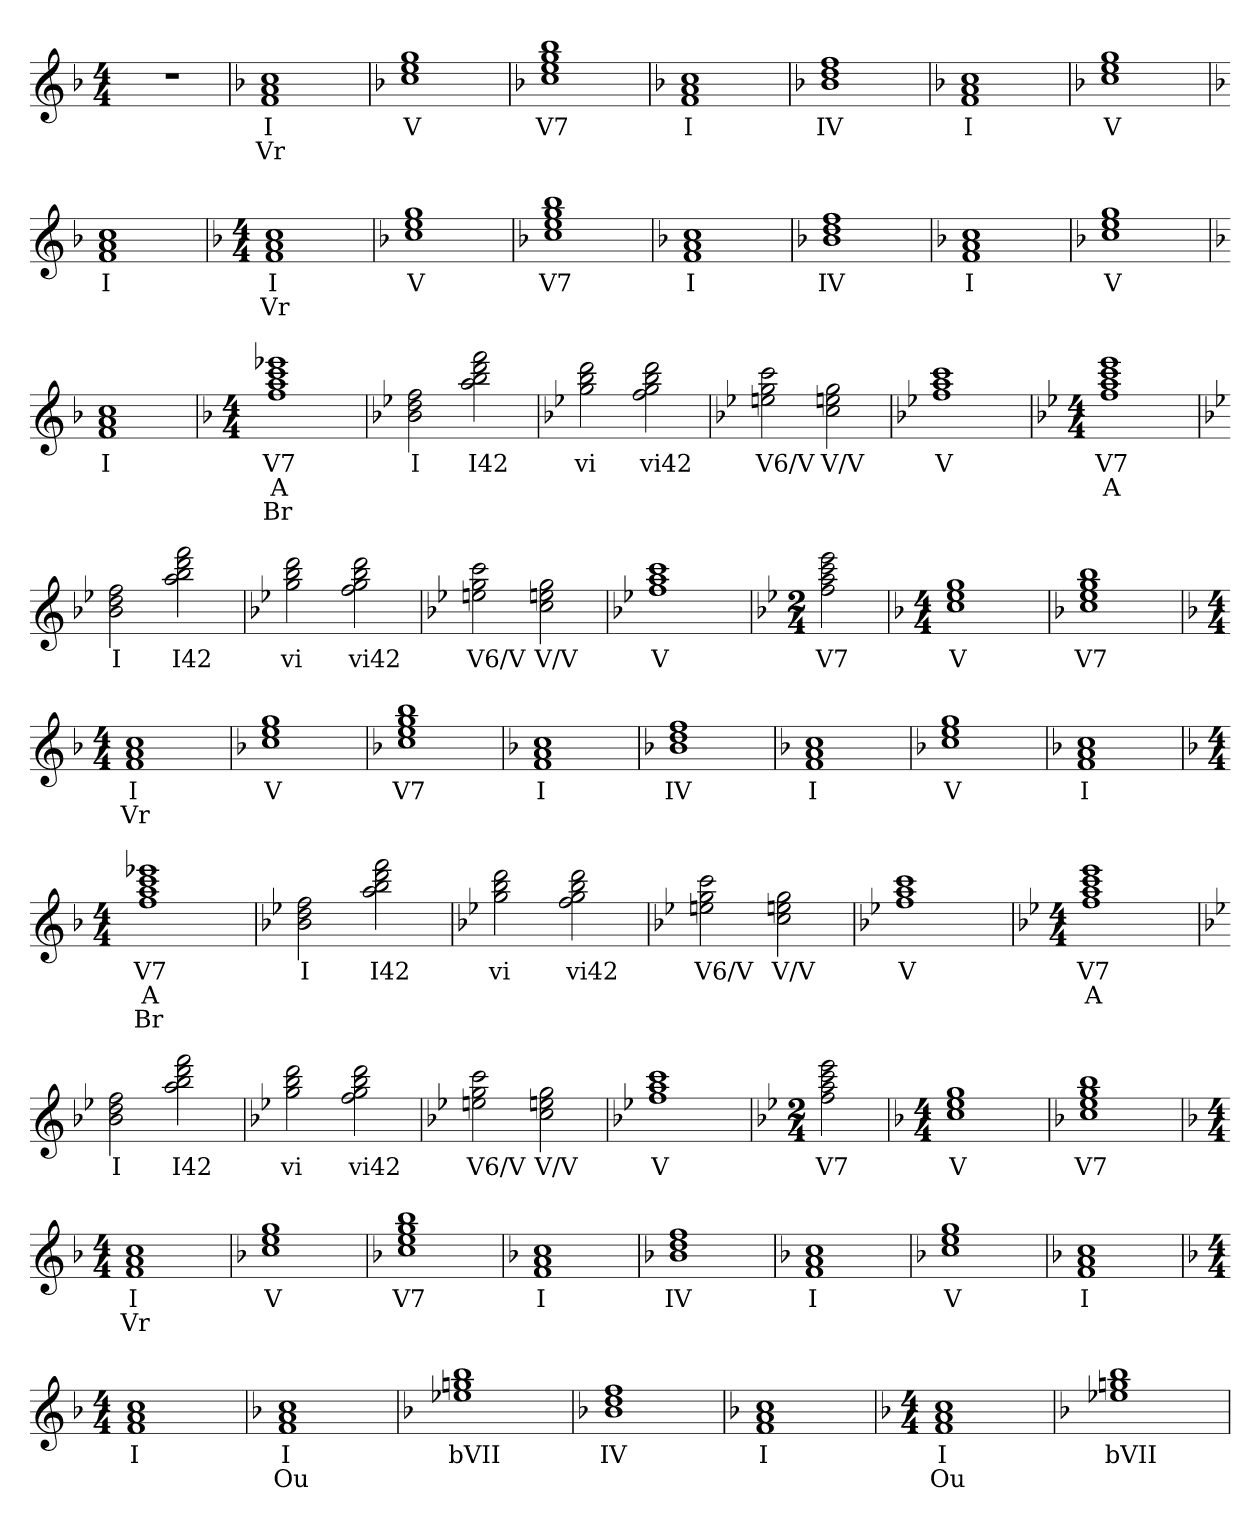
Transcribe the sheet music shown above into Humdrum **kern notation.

**kern	**text	**text	**text
*part1	*part1	*part1	*part1
*staff1	*staff1	*staff1	*staff1
*k[b-]	*	*	*
*F:	*	*	*
*M4/4	*	*	*
=	=	=	=
1r	.	.	.
=	=	=	=
*k[b-]	*	*	*
*F:	*	*	*
1f 1a 1cc	I	Vr	.
=	=	=	=
*k[b-]	*	*	*
*F:	*	*	*
1cc 1ee 1gg	V	.	.
=	=	=	=
*k[b-]	*	*	*
*F:	*	*	*
1cc 1ee 1gg 1bb-	V7	.	.
=	=	=	=
*k[b-]	*	*	*
*F:	*	*	*
1f 1a 1cc	I	.	.
=	=	=	=
*k[b-]	*	*	*
*F:	*	*	*
1b- 1dd 1ff	IV	.	.
=	=	=	=
*k[b-]	*	*	*
*F:	*	*	*
1f 1a 1cc	I	.	.
=	=	=	=
*k[b-]	*	*	*
*F:	*	*	*
1cc 1ee 1gg	V	.	.
=	=	=	=
*k[b-]	*	*	*
*F:	*	*	*
1f 1a 1cc	I	.	.
=	=	=	=
*k[b-]	*	*	*
*F:	*	*	*
*M4/4	*	*	*
1f 1a 1cc	I	Vr	.
=	=	=	=
*k[b-]	*	*	*
*F:	*	*	*
1cc 1ee 1gg	V	.	.
=	=	=	=
*k[b-]	*	*	*
*F:	*	*	*
1cc 1ee 1gg 1bb-	V7	.	.
=	=	=	=
*k[b-]	*	*	*
*F:	*	*	*
1f 1a 1cc	I	.	.
=	=	=	=
*k[b-]	*	*	*
*F:	*	*	*
1b- 1dd 1ff	IV	.	.
=	=	=	=
*k[b-]	*	*	*
*F:	*	*	*
1f 1a 1cc	I	.	.
=	=	=	=
*k[b-]	*	*	*
*F:	*	*	*
1cc 1ee 1gg	V	.	.
=	=	=	=
*k[b-]	*	*	*
*F:	*	*	*
1f 1a 1cc	I	.	.
=	=	=	=
*k[b-]	*	*	*
*F:	*	*	*
*M4/4	*	*	*
1ff 1aa 1ccc 1eee-X	V7	A	Br
=	=	=	=
*k[b-e-]	*	*	*
*B-:	*	*	*
2b- 2dd 2ff	I	.	.
2aa 2bb- 2ddd 2fff	I42	.	.
=	=	=	=
*k[b-e-]	*	*	*
*B-:	*	*	*
2gg 2bb- 2ddd	vi	.	.
2ff 2gg 2bb- 2ddd	vi42	.	.
=	=	=	=
*k[b-e-]	*	*	*
*B-:	*	*	*
2een 2gg 2ccc	V6/V	.	.
2cc 2een 2gg	V/V	.	.
=	=	=	=
*k[b-e-]	*	*	*
*B-:	*	*	*
1ff 1aa 1ccc	V	.	.
=	=	=	=
*k[b-e-]	*	*	*
*B-:	*	*	*
*M4/4	*	*	*
1ff 1aa 1ccc 1eee-	V7	A	.
=	=	=	=
*k[b-e-]	*	*	*
*B-:	*	*	*
2b- 2dd 2ff	I	.	.
2aa 2bb- 2ddd 2fff	I42	.	.
=	=	=	=
*k[b-e-]	*	*	*
*B-:	*	*	*
2gg 2bb- 2ddd	vi	.	.
2ff 2gg 2bb- 2ddd	vi42	.	.
=	=	=	=
*k[b-e-]	*	*	*
*B-:	*	*	*
2een 2gg 2ccc	V6/V	.	.
2cc 2een 2gg	V/V	.	.
=	=	=	=
*k[b-e-]	*	*	*
*B-:	*	*	*
1ff 1aa 1ccc	V	.	.
=	=	=	=
*k[b-e-]	*	*	*
*B-:	*	*	*
*M2/4	*	*	*
2ff 2aa 2ccc 2eee-	V7	.	.
=	=	=	=
*k[b-]	*	*	*
*F:	*	*	*
*M4/4	*	*	*
1cc 1ee 1gg	V	.	.
=	=	=	=
*k[b-]	*	*	*
*F:	*	*	*
1cc 1ee 1gg 1bb-	V7	.	.
=	=	=	=
*k[b-]	*	*	*
*F:	*	*	*
*M4/4	*	*	*
1f 1a 1cc	I	Vr	.
=	=	=	=
*k[b-]	*	*	*
*F:	*	*	*
1cc 1ee 1gg	V	.	.
=	=	=	=
*k[b-]	*	*	*
*F:	*	*	*
1cc 1ee 1gg 1bb-	V7	.	.
=	=	=	=
*k[b-]	*	*	*
*F:	*	*	*
1f 1a 1cc	I	.	.
=	=	=	=
*k[b-]	*	*	*
*F:	*	*	*
1b- 1dd 1ff	IV	.	.
=	=	=	=
*k[b-]	*	*	*
*F:	*	*	*
1f 1a 1cc	I	.	.
=	=	=	=
*k[b-]	*	*	*
*F:	*	*	*
1cc 1ee 1gg	V	.	.
=	=	=	=
*k[b-]	*	*	*
*F:	*	*	*
1f 1a 1cc	I	.	.
=	=	=	=
*k[b-]	*	*	*
*F:	*	*	*
*M4/4	*	*	*
1ff 1aa 1ccc 1eee-X	V7	A	Br
=	=	=	=
*k[b-e-]	*	*	*
*B-:	*	*	*
2b- 2dd 2ff	I	.	.
2aa 2bb- 2ddd 2fff	I42	.	.
=	=	=	=
*k[b-e-]	*	*	*
*B-:	*	*	*
2gg 2bb- 2ddd	vi	.	.
2ff 2gg 2bb- 2ddd	vi42	.	.
=	=	=	=
*k[b-e-]	*	*	*
*B-:	*	*	*
2een 2gg 2ccc	V6/V	.	.
2cc 2een 2gg	V/V	.	.
=	=	=	=
*k[b-e-]	*	*	*
*B-:	*	*	*
1ff 1aa 1ccc	V	.	.
=	=	=	=
*k[b-e-]	*	*	*
*B-:	*	*	*
*M4/4	*	*	*
1ff 1aa 1ccc 1eee-	V7	A	.
=	=	=	=
*k[b-e-]	*	*	*
*B-:	*	*	*
2b- 2dd 2ff	I	.	.
2aa 2bb- 2ddd 2fff	I42	.	.
=	=	=	=
*k[b-e-]	*	*	*
*B-:	*	*	*
2gg 2bb- 2ddd	vi	.	.
2ff 2gg 2bb- 2ddd	vi42	.	.
=	=	=	=
*k[b-e-]	*	*	*
*B-:	*	*	*
2een 2gg 2ccc	V6/V	.	.
2cc 2een 2gg	V/V	.	.
=	=	=	=
*k[b-e-]	*	*	*
*B-:	*	*	*
1ff 1aa 1ccc	V	.	.
=	=	=	=
*k[b-e-]	*	*	*
*B-:	*	*	*
*M2/4	*	*	*
2ff 2aa 2ccc 2eee-	V7	.	.
=	=	=	=
*k[b-]	*	*	*
*F:	*	*	*
*M4/4	*	*	*
1cc 1ee 1gg	V	.	.
=	=	=	=
*k[b-]	*	*	*
*F:	*	*	*
1cc 1ee 1gg 1bb-	V7	.	.
=	=	=	=
*k[b-]	*	*	*
*F:	*	*	*
*M4/4	*	*	*
1f 1a 1cc	I	Vr	.
=	=	=	=
*k[b-]	*	*	*
*F:	*	*	*
1cc 1ee 1gg	V	.	.
=	=	=	=
*k[b-]	*	*	*
*F:	*	*	*
1cc 1ee 1gg 1bb-	V7	.	.
=	=	=	=
*k[b-]	*	*	*
*F:	*	*	*
1f 1a 1cc	I	.	.
=	=	=	=
*k[b-]	*	*	*
*F:	*	*	*
1b- 1dd 1ff	IV	.	.
=	=	=	=
*k[b-]	*	*	*
*F:	*	*	*
1f 1a 1cc	I	.	.
=	=	=	=
*k[b-]	*	*	*
*F:	*	*	*
1cc 1ee 1gg	V	.	.
=	=	=	=
*k[b-]	*	*	*
*F:	*	*	*
1f 1a 1cc	I	.	.
=	=	=	=
*k[b-]	*	*	*
*F:	*	*	*
*M4/4	*	*	*
1f 1a 1cc	I	.	.
=	=	=	=
*k[b-]	*	*	*
*F:	*	*	*
1f 1a 1cc	I	Ou	.
=	=	=	=
*k[b-]	*	*	*
*F:	*	*	*
1ee-X 1ggn 1bb-	bVII	.	.
=	=	=	=
*k[b-]	*	*	*
*F:	*	*	*
1b- 1dd 1ff	IV	.	.
=	=	=	=
*k[b-]	*	*	*
*F:	*	*	*
1f 1a 1cc	I	.	.
=	=	=	=
*k[b-]	*	*	*
*F:	*	*	*
*M4/4	*	*	*
1f 1a 1cc	I	Ou	.
=	=	=	=
*k[b-]	*	*	*
*F:	*	*	*
1ee-X 1ggn 1bb-	bVII	.	.
=	=	=	=
*-	*-	*-	*-
